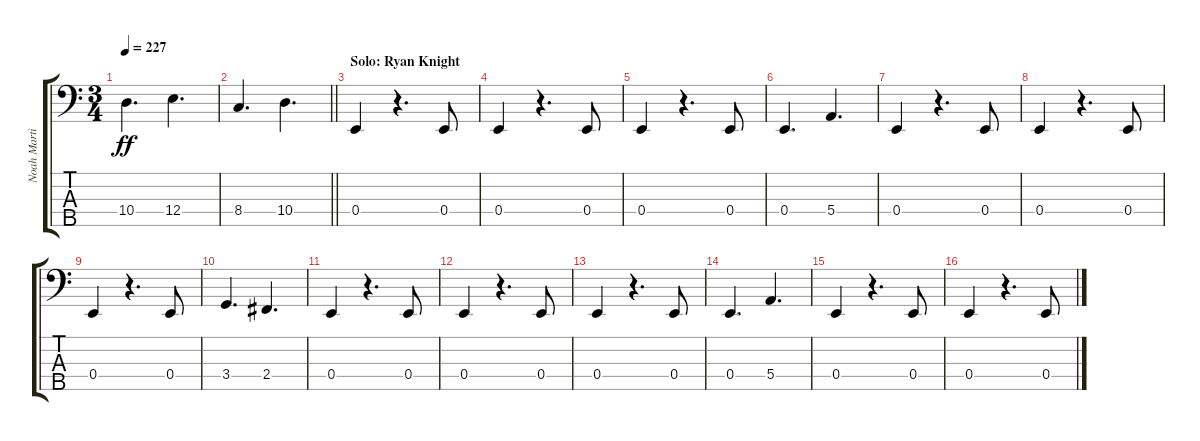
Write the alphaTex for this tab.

\track ("Noah Martin" "Noah Marti") {instrument electricbassfinger}
\staff {score tabs}
\tuning (G2 D2 A1 E1 B0) {hide}
\ts (3 4)
\tempo 227
\clef f4
\ks c
10.4.4{d dy ff} 12.4.4{d} |
\barLineRight lightlight
8.4.4{d} 10.4.4{d} |
\section ("" "Solo: Ryan Knight")
0.4.4 r.4{d} 0.4.8 |
0.4.4 r.4{d} 0.4.8 |
0.4.4 r.4{d} 0.4.8 |
0.4.4{d} 5.4.4{d} |
0.4.4 r.4{d} 0.4.8 |
0.4.4 r.4{d} 0.4.8 |
0.4.4 r.4{d} 0.4.8 |
3.4.4{d} 2.4.4{d} |
0.4.4 r.4{d} 0.4.8 |
0.4.4 r.4{d} 0.4.8 |
0.4.4 r.4{d} 0.4.8 |
0.4.4{d} 5.4.4{d} |
0.4.4 r.4{d} 0.4.8 |
0.4.4 r.4{d} 0.4.8
